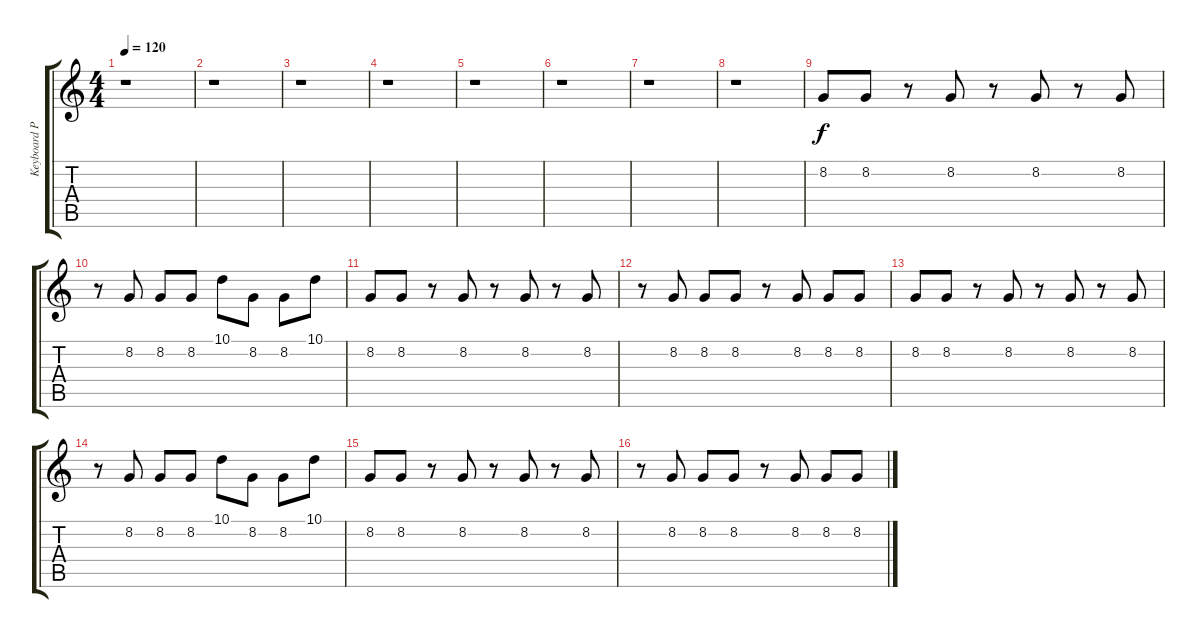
\track ("Keyboard Part" "Keyboard P") {instrument electricpiano1}
\staff {score tabs}
\tuning (E4 B3 G3 D3 A2 E2) {hide}
\ts (4 4)
\tempo 120
\clef g2
\ks c
r.1{dy f instrument electricpiano1} |
r.1 |
r.1 |
r.1 |
r.1 |
r.1 |
r.1 |
r.1 |
8.2.8 8.2.8 r.8 8.2.8 r.8 8.2.8 r.8 8.2.8 |
r.8 8.2.8 8.2.8 8.2.8 10.1.8 8.2.8 8.2.8 10.1.8 |
8.2.8 8.2.8 r.8 8.2.8 r.8 8.2.8 r.8 8.2.8 |
r.8 8.2.8 8.2.8 8.2.8 r.8 8.2.8 8.2.8 8.2.8 |
8.2.8 8.2.8 r.8 8.2.8 r.8 8.2.8 r.8 8.2.8 |
r.8 8.2.8 8.2.8 8.2.8 10.1.8 8.2.8 8.2.8 10.1.8 |
8.2.8 8.2.8 r.8 8.2.8 r.8 8.2.8 r.8 8.2.8 |
r.8 8.2.8 8.2.8 8.2.8 r.8 8.2.8 8.2.8 8.2.8
